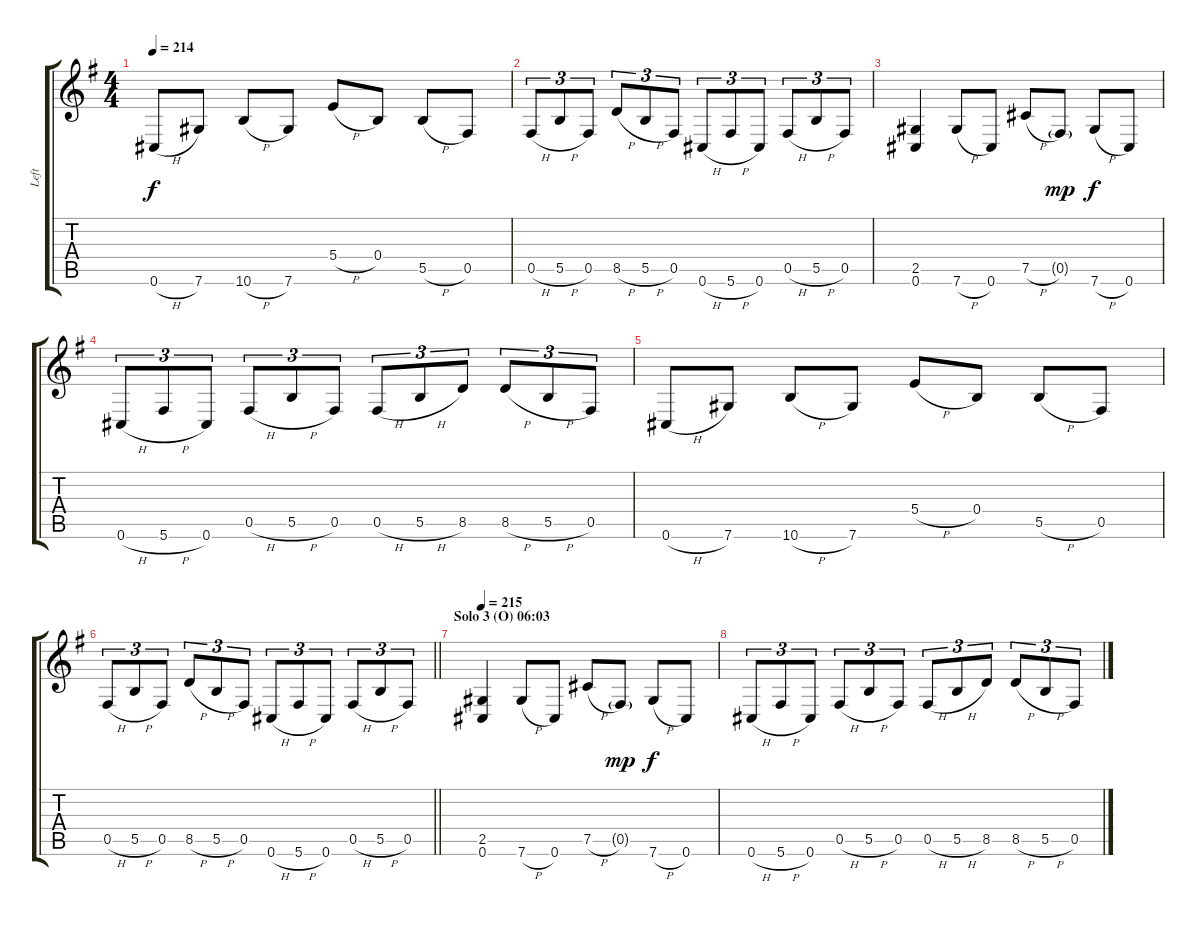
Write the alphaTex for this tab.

\track ("Left" "Left") {instrument distortionguitar}
\staff {score tabs}
\tuning (Db4 Ab3 E3 B2 Gb2 Db2) {hide}
\ts (4 4)
\tempo 214
\clef g2
\ks eminor
0.6{h}.8{dy f} 7.6.8 10.6{h}.8 7.6.8 5.4{h}.8 0.4.8 5.5{h}.8 0.5.8 |
0.5{h}.8{tu (3 2)} 5.5{h}.8{tu (3 2)} 0.5.8{tu (3 2)} 8.5{h}.8{tu (3 2)} 5.5{h}.8{tu (3 2)} 0.5.8{tu (3 2)} 0.6{h}.8{tu (3 2)} 5.6{h}.8{tu (3 2)} 0.6.8{tu (3 2)} 0.5{h}.8{tu (3 2)} 5.5{h}.8{tu (3 2)} 0.5.8{tu (3 2)} |
(2.5 0.6).4 7.6{h}.8 0.6.8 7.5{h}.8 0.5{g}.8{dy mp} 7.6{h}.8{dy f} 0.6.8 |
0.6{h}.8{tu (3 2)} 5.6{h}.8{tu (3 2)} 0.6.8{tu (3 2)} 0.5{h}.8{tu (3 2)} 5.5{h}.8{tu (3 2)} 0.5.8{tu (3 2)} 0.5{h}.8{tu (3 2)} 5.5{h}.8{tu (3 2)} 8.5.8{tu (3 2)} 8.5{h}.8{tu (3 2)} 5.5{h}.8{tu (3 2)} 0.5.8{tu (3 2)} |
0.6{h}.8 7.6.8 10.6{h}.8 7.6.8 5.4{h}.8 0.4.8 5.5{h}.8 0.5.8 |
\barLineRight lightlight
0.5{h}.8{tu (3 2)} 5.5{h}.8{tu (3 2)} 0.5.8{tu (3 2)} 8.5{h}.8{tu (3 2)} 5.5{h}.8{tu (3 2)} 0.5.8{tu (3 2)} 0.6{h}.8{tu (3 2)} 5.6{h}.8{tu (3 2)} 0.6.8{tu (3 2)} 0.5{h}.8{tu (3 2)} 5.5{h}.8{tu (3 2)} 0.5.8{tu (3 2)} |
\section ("" "Solo 3 (O) 06:03")
\tempo 215
(2.5 0.6).4 7.6{h}.8 0.6.8 7.5{h}.8 0.5{g}.8{dy mp} 7.6{h}.8{dy f} 0.6.8 |
0.6{h}.8{tu (3 2)} 5.6{h}.8{tu (3 2)} 0.6.8{tu (3 2)} 0.5{h}.8{tu (3 2)} 5.5{h}.8{tu (3 2)} 0.5.8{tu (3 2)} 0.5{h}.8{tu (3 2)} 5.5{h}.8{tu (3 2)} 8.5.8{tu (3 2)} 8.5{h}.8{tu (3 2)} 5.5{h}.8{tu (3 2)} 0.5.8{tu (3 2)}
